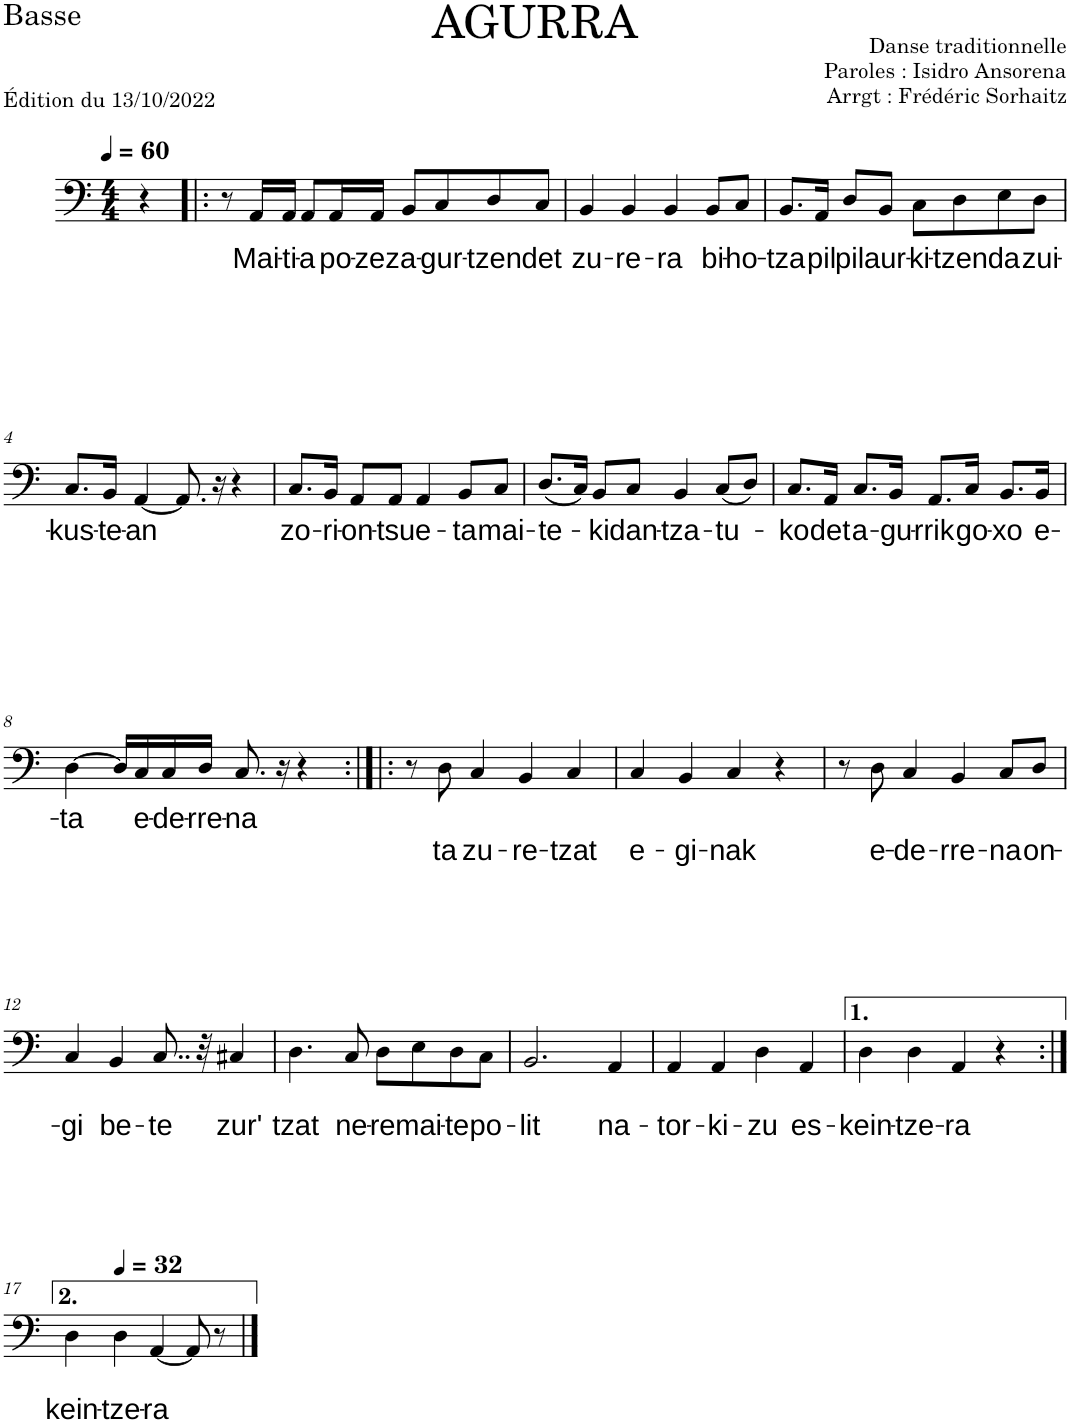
**kern	**text	**text
*part1	*part1	*part1
*staff1	*staff1	*staff1
*I"Basse	*	*
*I'B.	*	*
*clefF4	*	*
*k[]	*	*
*M4/4	*	*
*MM60	*	*
=	=	=
4r	.	.
=1!|:	=1!|:	=1!|:
8r	.	.
!	!LO:LY:b	!
16AA/LL	Mai-	.
!	!LO:LY:b	!
16AA/JJ	-ti-	.
!	!LO:LY:b	!
8AA/L	-a	.
!	!LO:LY:b	!
16AA/L	po-	.
!	!LO:LY:b	!
16AA/JJ	-zez	.
!	!LO:LY:b	!
8BB/L	a-	.
!	!LO:LY:b	!
8C/	-gur-	.
!	!LO:LY:b	!
8D/	-tzen	.
!	!LO:LY:b	!
8C/J	det	.
=2	=2	=2
!	!LO:LY:b	!
4BB/	zu-	.
!	!LO:LY:b	!
4BB/	-re-	.
!	!LO:LY:b	!
4BB/	-ra	.
!	!LO:LY:b	!
8BB/L	bi-	.
!	!LO:LY:b	!
8C/J	-ho-	.
=3	=3	=3
!	!LO:LY:b	!
8.BB/L	-tza	.
!	!LO:LY:b	!
16AA/Jk	pil	.
!	!LO:LY:b	!
8D/L	pil	.
!	!LO:LY:b	!
8BB/J	aur-	.
!	!LO:LY:b	!
8C\L	-ki-	.
!	!LO:LY:b	!
8D\	-tzen	.
!	!LO:LY:b	!
8E\	da	.
!	!LO:LY:b	!
8D\J	zui-	.
!!LO:LB:g=z
=4	=4	=4
!	!LO:LY:b	!
8.C/L	-kus-	.
!	!LO:LY:b	!
16BB/Jk	-te-	.
!	!LO:LY:b	!
[4AA/	-an	.
8.AA/]	.	.
16r	.	.
4r	.	.
=5	=5	=5
!	!LO:LY:b	!
8.C/L	zo-	.
!	!LO:LY:b	!
16BB/Jk	-ri-	.
!	!LO:LY:b	!
8AA/L	-on-	.
!	!LO:LY:b	!
8AA/J	-tsu	.
!	!LO:LY:b	!
4AA/	e-	.
!	!LO:LY:b	!
8BB/L	-ta	.
!	!LO:LY:b	!
8C/J	mai-	.
=6	=6	=6
!	!LO:LY:b	!
(8.D/L	-te-	.
16C/Jk)	.	.
!	!LO:LY:b	!
8BB/L	-ki	.
!	!LO:LY:b	!
8C/J	dan-	.
!	!LO:LY:b	!
4BB/	-tza-	.
!	!LO:LY:b	!
(8C/L	-tu-	.
8D/J)	.	.
=7	=7	=7
!	!LO:LY:b	!
8.C/L	-ko	.
!	!LO:LY:b	!
16AA/Jk	det	.
!	!LO:LY:b	!
8.C/L	a-	.
!	!LO:LY:b	!
16BB/Jk	-gu-	.
!	!LO:LY:b	!
8.AA/L	-rrik	.
!	!LO:LY:b	!
16C/Jk	go-	.
!	!LO:LY:b	!
8.BB/L	-xo	.
!	!LO:LY:b	!
16BB/Jk	e-	.
!!LO:LB:g=z
=8	=8	=8
!	!LO:LY:b	!
[4D\	-ta	.
16D/LL]	.	.
!	!LO:LY:b	!
16C/	e-	.
!	!LO:LY:b	!
16C/	-de-	.
!	!LO:LY:b	!
16D/JJ	-rre-	.
!	!LO:LY:b	!
8.C/	-na	.
16r	.	.
4r	.	.
=9:|!|:	=9:|!|:	=9:|!|:
8r	.	.
!	!	!LO:LY:b
8D\	.	ta
!	!	!LO:LY:b
4C/	.	zu-
!	!	!LO:LY:b
4BB/	.	-re-
!	!	!LO:LY:b
4C/	.	-tzat
=10	=10	=10
!	!	!LO:LY:b
4C/	.	e-
!	!	!LO:LY:b
4BB/	.	-gi-
!	!	!LO:LY:b
4C/	.	-nak
4r	.	.
=11	=11	=11
8r	.	.
!	!	!LO:LY:b
8D\	.	e-
!	!	!LO:LY:b
4C/	.	-de-
!	!	!LO:LY:b
4BB/	.	-rre-
!	!	!LO:LY:b
8C/L	.	-na
!	!	!LO:LY:b
8D/J	.	on-
!!LO:LB:g=z
=12	=12	=12
!	!	!LO:LY:b
4C/	.	-gi
!	!	!LO:LY:b
4BB/	.	be-
!	!	!LO:LY:b
8..C/	.	-te
32r	.	.
!	!	!LO:LY:b
4C#X/	.	zur'
=13	=13	=13
!	!	!LO:LY:b
4.D\	.	-tzat
!	!	!LO:LY:b
8C/	.	ne-
!	!	!LO:LY:b
8D\L	.	-re
!	!	!LO:LY:b
8E\	.	mai-
!	!	!LO:LY:b
8D\	.	-te
!	!	!LO:LY:b
8C\J	.	po-
=14	=14	=14
!	!	!LO:LY:b
2.BB/	.	-lit
!	!	!LO:LY:b
4AA/	.	na-
=15	=15	=15
!	!	!LO:LY:b
4AA/	.	-tor-
!	!	!LO:LY:b
4AA/	.	-ki-
!	!	!LO:LY:b
4D\	.	-zu
!	!	!LO:LY:b
4AA/	.	es-
=16	=16	=16
!	!	!LO:LY:b
4D\	.	-kein-
!	!	!LO:LY:b
4D\	.	-tze-
!	!	!LO:LY:b
4AA/	.	-ra
4r	.	.
!!LO:LB:g=z
=17:|!	=17:|!	=17:|!
!	!	!LO:LY:b
4D\	.	-kein-
*MM32	*	*
!	!	!LO:LY:b
4D\	.	-tze-
!	!	!LO:LY:b
[4AA/	.	-ra
8AA/]	.	.
8r	.	.
==	==	==
*-	*-	*-
